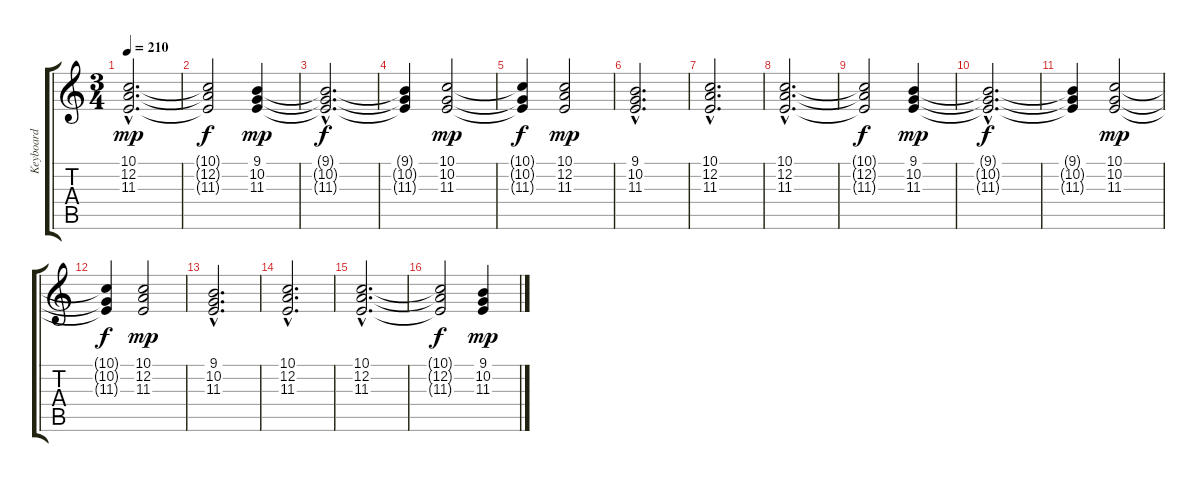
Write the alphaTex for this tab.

\track ("Keyboard" "Keyboard") {instrument stringensemble1}
\staff {score tabs}
\tuning (D4 A3 F3 C3 G2 D2) {hide}
\ts (3 4)
\tempo 210
\clef g2
\ks c
(10.1{hac} 12.2{hac} 11.3{hac}).2{d dy mp} |
(10.1{t} 12.2{t} 11.3{t}).2{dy f} (9.1 10.2 11.3).4{dy mp} |
(9.1{hac t} 10.2{hac t} 11.3{hac t}).2{d dy f} |
(9.1{t} 10.2{t} 11.3{t}).4 (10.1 10.2 11.3).2{dy mp} |
(10.1{t} 10.2{t} 11.3{t}).4{dy f} (10.1 12.2 11.3).2{dy mp} |
(9.1{hac} 10.2{hac} 11.3{hac}).2{d} |
(10.1{hac} 12.2{hac} 11.3{hac}).2{d} |
(10.1{hac} 12.2{hac} 11.3{hac}).2{d} |
(10.1{t} 12.2{t} 11.3{t}).2{dy f} (9.1 10.2 11.3).4{dy mp} |
(9.1{hac t} 10.2{hac t} 11.3{hac t}).2{d dy f} |
(9.1{t} 10.2{t} 11.3{t}).4 (10.1 10.2 11.3).2{dy mp} |
(10.1{t} 10.2{t} 11.3{t}).4{dy f} (10.1 12.2 11.3).2{dy mp} |
(9.1{hac} 10.2{hac} 11.3{hac}).2{d} |
(10.1{hac} 12.2{hac} 11.3{hac}).2{d} |
(10.1{hac} 12.2{hac} 11.3{hac}).2{d} |
(10.1{t} 12.2{t} 11.3{t}).2{dy f} (9.1 10.2 11.3).4{dy mp}
